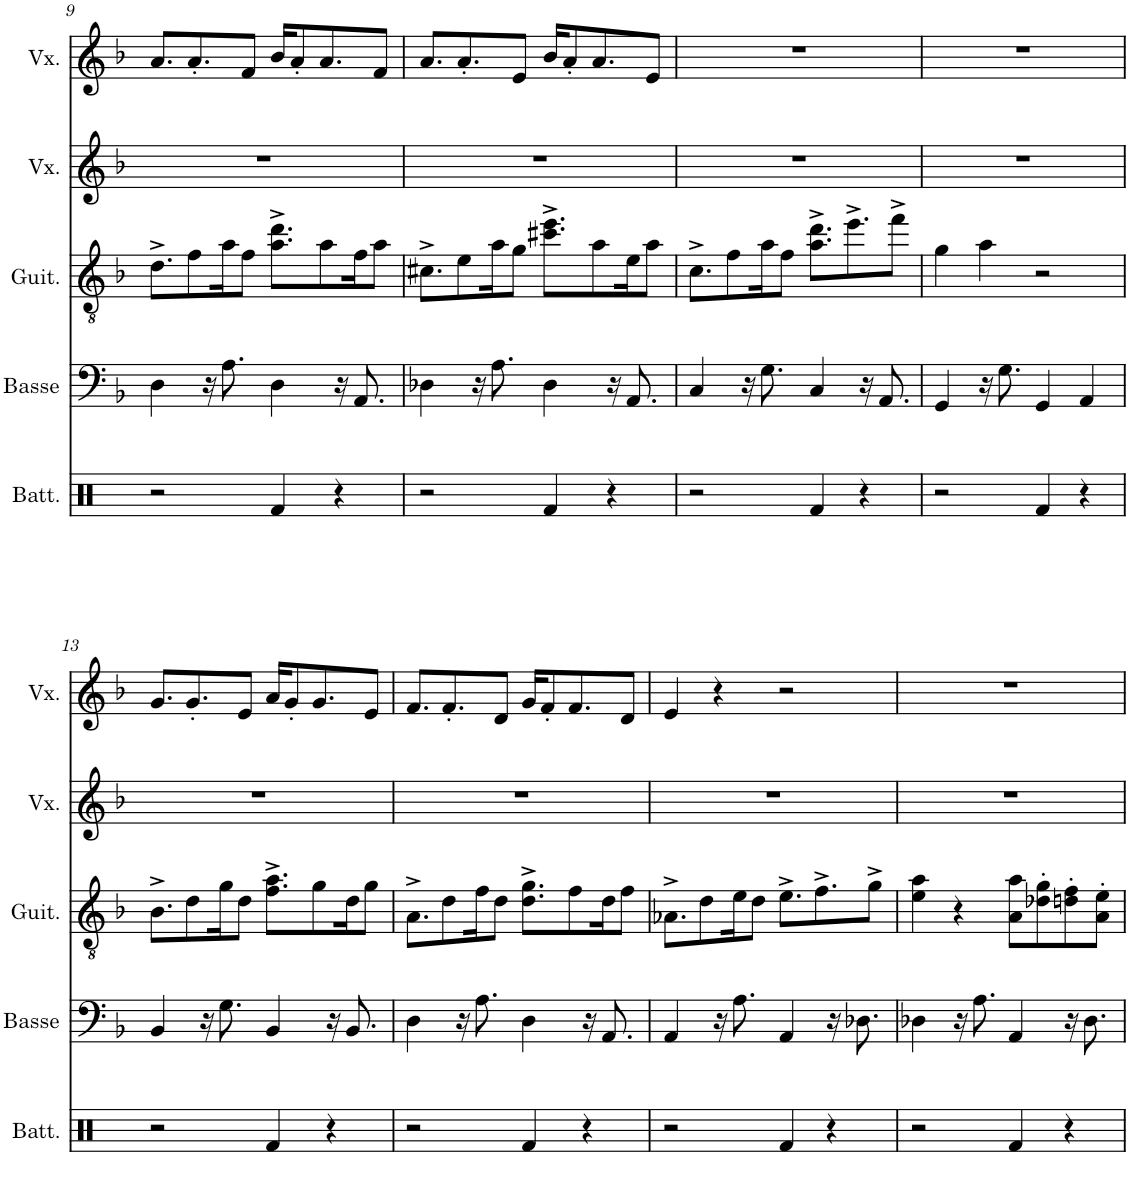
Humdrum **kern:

**kern	**kern	**kern	**kern	**kern
*part5	*part4	*part3	*part2	*part1
*staff5	*staff4	*staff3	*staff2	*staff1
*I"Batterie	*I"Basse acoustique	*I"Guitare classique	*I"Voix	*I"Voix
*I'Batt.	*I'Basse	*I'Guit.	*I'Vx.	*I'Vx.
!!LO:PB:g=z
*clefX	*clefF4	*clefGv2	*clefG2	*clefG2
*	*Trd7c12	*	*	*
*k[]	*k[b-]	*k[b-]	*k[b-]	*k[b-]
*M4/4	*M4/4	*M4/4	*M4/4	*M4/4
=9	=9	=9	=9	=9
2r	4D\	8.d^\L	1r	8.a/L
.	.	8f\	.	8.a'/
.	16r	.	.	.
.	8.A\	16a\K	.	.
.	.	8f\J	.	8f/J
4Rf/	4D\	8.a\^ 8.dd\^L	.	16b-/KL
.	.	.	.	8a'/
.	.	8a\	.	8.a/
4r	16r	.	.	.
.	8.AA/	16f\K	.	.
.	.	8a\J	.	8f/J
=10	=10	=10	=10	=10
2r	4D-X\	8.c#X^\L	1r	8.a/L
.	.	8e\	.	8.a'/
.	16r	.	.	.
.	8.A\	16a\K	.	.
.	.	8g\J	.	8e/J
4Rf/	4D-\	8.cc#X\^ 8.ee\^L	.	16b-/KL
.	.	.	.	8a'/
.	.	8a\	.	8.a/
4r	16r	.	.	.
.	8.AA/	16e\K	.	.
.	.	8a\J	.	8e/J
=11	=11	=11	=11	=11
2r	4C/	8.c^\L	1r	1r
.	.	8f\	.	.
.	16r	.	.	.
.	8.G\	16a\K	.	.
.	.	8f\J	.	.
4Rf/	4C/	8.a\^ 8.dd\^L	.	.
.	.	8.ee^\	.	.
4r	16r	.	.	.
.	8.AA/	.	.	.
.	.	8ff^\J	.	.
=12	=12	=12	=12	=12
2r	4GG/	4g\	1r	1r
.	16r	4a\	.	.
.	8.G\	.	.	.
4Rf/	4GG/	2r	.	.
4r	4AA/	.	.	.
!!LO:LB:g=z
=13	=13	=13	=13	=13
2r	4BB-/	8.B-^\L	1r	8.g/L
.	.	8d\	.	8.g'/
.	16r	.	.	.
.	8.G\	16g\K	.	.
.	.	8d\J	.	8e/J
4Rf/	4BB-/	8.f\^ 8.a\^L	.	16a/KL
.	.	.	.	8g'/
.	.	8g\	.	8.g/
4r	16r	.	.	.
.	8.BB-/	16d\K	.	.
.	.	8g\J	.	8e/J
=14	=14	=14	=14	=14
2r	4D\	8.A^\L	1r	8.f/L
.	.	8d\	.	8.f'/
.	16r	.	.	.
.	8.A\	16f\K	.	.
.	.	8d\J	.	8d/J
4Rf/	4D\	8.d\^ 8.g\^L	.	16g/KL
.	.	.	.	8f'/
.	.	8f\	.	8.f/
4r	16r	.	.	.
.	8.AA/	16d\K	.	.
.	.	8f\J	.	8d/J
=15	=15	=15	=15	=15
2r	4AA/	8.A-X^\L	1r	4e/
.	.	8d\	.	.
.	16r	.	.	4r
.	8.A\	16e\K	.	.
.	.	8d\J	.	.
4Rf/	4AA/	8.e^\L	.	2r
.	.	8.f^\	.	.
4r	16r	.	.	.
.	8.D-X\	.	.	.
.	.	8g^\J	.	.
=16	=16	=16	=16	=16
2r	4D-X\	4e\ 4a\	1r	1r
.	16r	4r	.	.
.	8.A\	.	.	.
4Rf/	4AA/	8A\ 8a\L	.	.
.	.	8d-X\' 8g\'	.	.
4r	16r	8dn\' 8f\'	.	.
.	8.D-\	.	.	.
.	.	8A\' 8e\'J	.	.
=	=	=	=	=
*-	*-	*-	*-	*-
